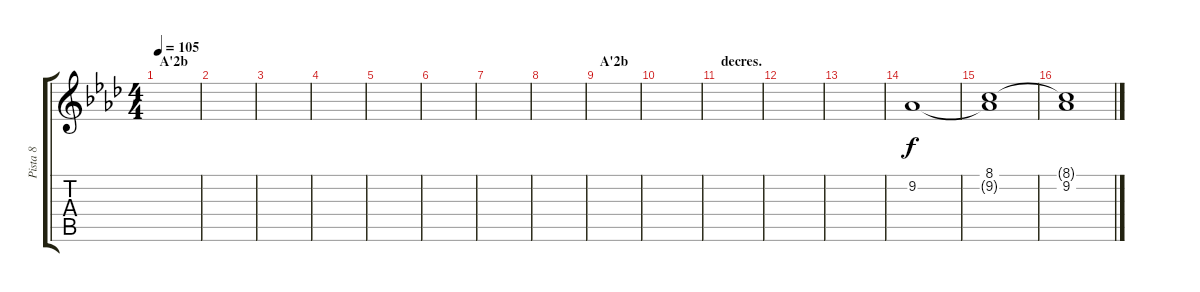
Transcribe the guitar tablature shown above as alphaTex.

\track ("Pista 8" "Pista 8") {instrument seashore}
\staff {score tabs}
\tuning (E4 B3 G3 D3 A2 E2) {hide}
\ts (4 4)
\section ("" "A'2b")
\tempo 105
\clef g2
\ks ab
|
|
|
|
|
|
|
|
\section ("" "A'2b")
|
|
\section ("" "decres.")
|
|
|
\section ("" "")
9.2.1 |
(8.1 9.2{t}).1 |
(8.1{t} 9.2).1
